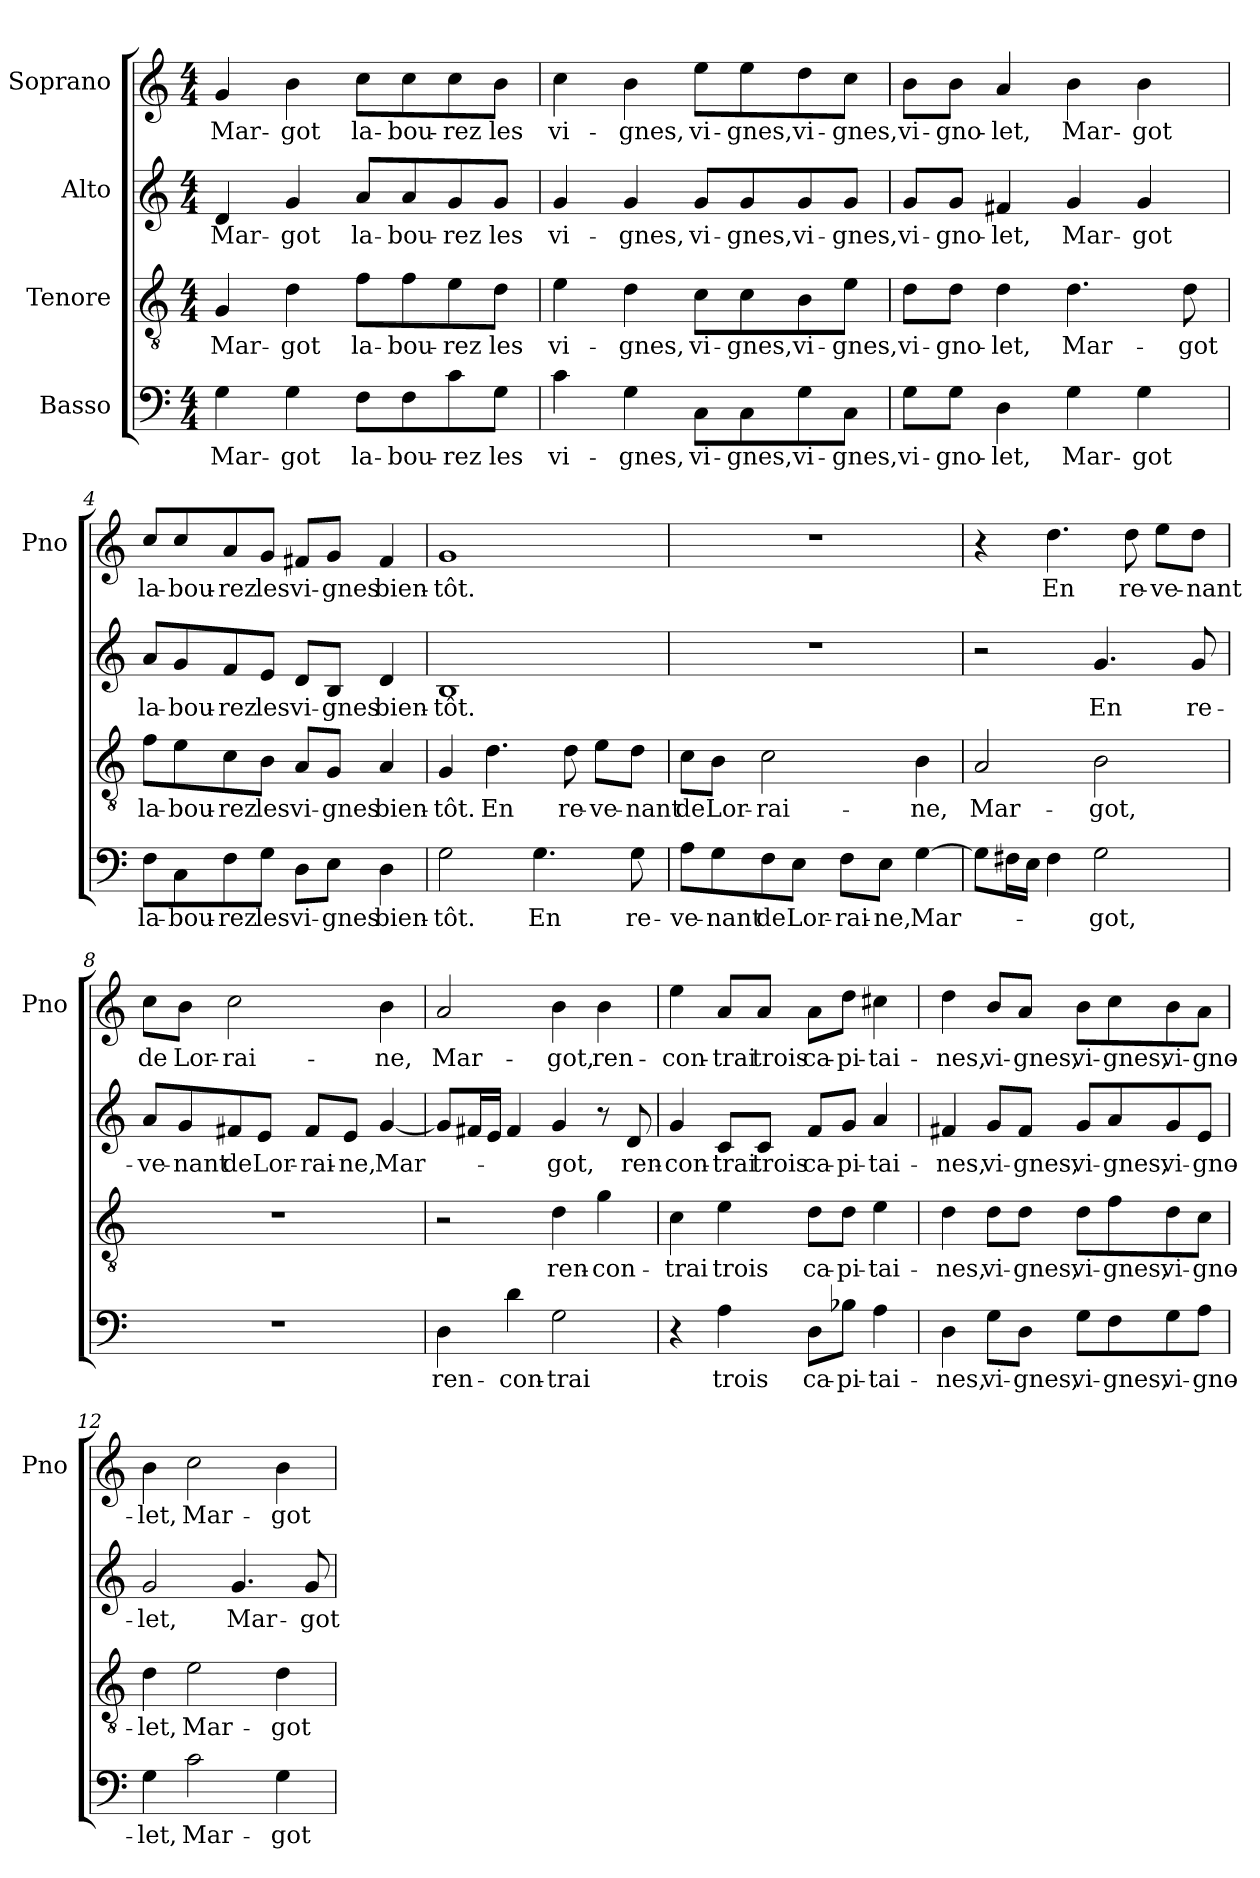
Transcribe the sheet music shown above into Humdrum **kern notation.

**kern	**text	**kern	**text	**kern	**text	**kern	**text
*part4	*part4	*part3	*part3	*part2	*part2	*part1	*part1
*staff4	*staff4	*staff3	*staff3	*staff2	*staff2	*staff1	*staff1
*I"Basso	*	*I"Tenore	*	*I"Alto	*	*I"Soprano	*
*	*	*	*	*	*	*I'Pno	*
*clefF4	*	*clefGv2	*	*clefG2	*	*clefG2	*
*k[]	*	*k[]	*	*k[]	*	*k[]	*
*C:	*	*C:	*	*C:	*	*C:	*
*M4/4	*	*M4/4	*	*M4/4	*	*M4/4	*
=1	=1	=1	=1	=1	=1	=1	=1
4G\	Mar-	4G/	Mar-	4d/	Mar-	4g/	Mar-
4G\	-got	4d\	-got	4g/	-got	4b\	-got
8F\L	la-	8f\L	la-	8a/L	la-	8cc\L	la-
8F\	-bou-	8f\	-bou-	8a/	-bou-	8cc\	-bou-
8c\	-rez	8e\	-rez	8g/	-rez	8cc\	-rez
8G\J	les	8d\J	les	8g/J	les	8b\J	les
=2	=2	=2	=2	=2	=2	=2	=2
4c\	vi-	4e\	vi-	4g/	vi-	4cc\	vi-
4G\	-gnes,	4d\	-gnes,	4g/	-gnes,	4b\	-gnes,
8C\L	vi-	8c\L	vi-	8g/L	vi-	8ee\L	vi-
8C\	-gnes,	8c\	-gnes,	8g/	-gnes,	8ee\	-gnes,
8G\	vi-	8B\	vi-	8g/	vi-	8dd\	vi-
8C\J	-gnes,	8e\J	-gnes,	8g/J	-gnes,	8cc\J	-gnes,
=3	=3	=3	=3	=3	=3	=3	=3
8G\L	vi-	8d\L	vi-	8g/L	vi-	8b\L	vi-
8G\J	-gno-	8d\J	-gno-	8g/J	-gno-	8b\J	-gno-
4D\	-let,	4d\	-let,	4f#X/	-let,	4a/	-let,
4G\	Mar-	4.d\	-Mar-	4g/	Mar-	4b\	Mar-
4G\	-got	.	.	4g/	-got	4b\	-got
.	.	8d\	-got	.	.	.	.
!!LO:LB:g=z
=4	=4	=4	=4	=4	=4	=4	=4
8F\L	la-	8f\L	la-	8a/L	la-	8cc/L	la-
8C\	-bou-	8e\	-bou-	8g/	-bou-	8cc/	-bou-
8F\	-rez	8c\	-rez	8f/	-rez	8a/	-rez
8G\J	les	8B\J	les	8e/J	les	8g/J	les
8D\L	vi-	8A/L	vi-	8d/L	vi-	8f#X/L	vi-
8E\J	-gnes	8G/J	-gnes	8B/J	-gnes	8g/J	-gnes
4D\	bien-	4A/	bien-	4d/	bien-	4f#/	bien-
=5	=5	=5	=5	=5	=5	=5	=5
2G\	-tôt.	4G/	-tôt.	1B	-tôt.	1g	-tôt.
.	.	4.d\	En	.	.	.	.
4.G\	En	.	.	.	.	.	.
.	.	8d\	re-	.	.	.	.
.	.	8e\L	-ve-	.	.	.	.
8G\	re-	8d\J	-nant	.	.	.	.
=6	=6	=6	=6	=6	=6	=6	=6
8A\L	-ve-	8c\L	de	1r	.	1r	.
8G\	-nant	8B\J	Lor-	.	.	.	.
8F\	de	2c\	-rai-	.	.	.	.
8E\J	Lor-	.	.	.	.	.	.
8F\L	-rai-	.	.	.	.	.	.
8E\J	-ne,	.	.	.	.	.	.
[4G\	Mar-	4B\	-ne,	.	.	.	.
=7	=7	=7	=7	=7	=7	=7	=7
8G\L]	.	2A/	Mar-	2r	.	4r	.
16F#X\L	.	.	.	.	.	.	.
16E\JJ	.	.	.	.	.	.	.
4F#\	.	.	.	.	.	4.dd\	En
2G\	-got,	2B\	-got,	4.g/	En	.	.
.	.	.	.	.	.	8dd\	re-
.	.	.	.	.	.	8ee\L	-ve-
.	.	.	.	8g/	re-	8dd\J	-nant
!!LO:LB:g=z
=8	=8	=8	=8	=8	=8	=8	=8
1r	.	1r	.	8a/L	-ve-	8cc\L	de
.	.	.	.	8g/	-nant	8b\J	Lor-
.	.	.	.	8f#X/	de	2cc\	-rai-
.	.	.	.	8e/J	Lor-	.	.
.	.	.	.	8f#/L	-rai-	.	.
.	.	.	.	8e/J	-ne,	.	.
.	.	.	.	[4g/	Mar-	4b\	-ne,
=9	=9	=9	=9	=9	=9	=9	=9
4D\	ren-	2r	.	8g/L]	.	2a/	Mar-
.	.	.	.	16f#X/L	.	.	.
.	.	.	.	16e/JJ	.	.	.
4d\	-con-	.	.	4f#/	.	.	.
2G\	-trai	4d\	ren-	4g/	-got,	4b\	-got,
.	.	4g\	-con-	8r	.	4b\	ren-
.	.	.	.	8d/	ren-	.	.
=10	=10	=10	=10	=10	=10	=10	=10
4r	.	4c\	-trai	4g/	-con-	4ee\	-con-
4A\	trois	4e\	trois	8c/L	-trai	8a/L	-trai
.	.	.	.	8c/J	trois	8a/J	trois
8D\L	ca-	8d\L	ca-	8f/L	ca-	8a\L	ca-
8B-X\J	-pi-	8d\J	-pi-	8g/J	-pi-	8dd\J	-pi-
4A\	-tai-	4e\	-tai-	4a/	-tai-	4cc#X\	-tai-
=11	=11	=11	=11	=11	=11	=11	=11
4D\	nes,	4d\	nes,	4f#X/	-nes,	4dd\	-nes,
8G\L	vi-	8d\L	vi-	8g/L	vi-	8b/L	vi-
8D\J	-gnes,	8d\J	-gnes,	8f#/J	-gnes,	8a/J	-gnes,
8G\L	vi-	8d\L	vi-	8g/L	vi-	8b\L	vi-
8F\	-gnes,	8f\	-gnes,	8a/	-gnes,	8cc\	-gnes,
8G\	vi-	8d\	vi-	8g/	vi-	8b\	vi-
8A\J	-gno-	8c\J	-gno-	8e/J	-gno-	8a\J	-gno-
!!LO:PB:g=z
=12	=12	=12	=12	=12	=12	=12	=12
4G\	-let,	4d\	-let,	2g/	-let,	4b\	-let,
2c\	Mar-	2e\	Mar-	.	.	2cc\	Mar-
.	.	.	.	4.g/	Mar-	.	.
4G\	-got	4d\	-got	.	.	4b\	-got
.	.	.	.	8g/	-got	.	.
=	=	=	=	=	=	=	=
*-	*-	*-	*-	*-	*-	*-	*-
